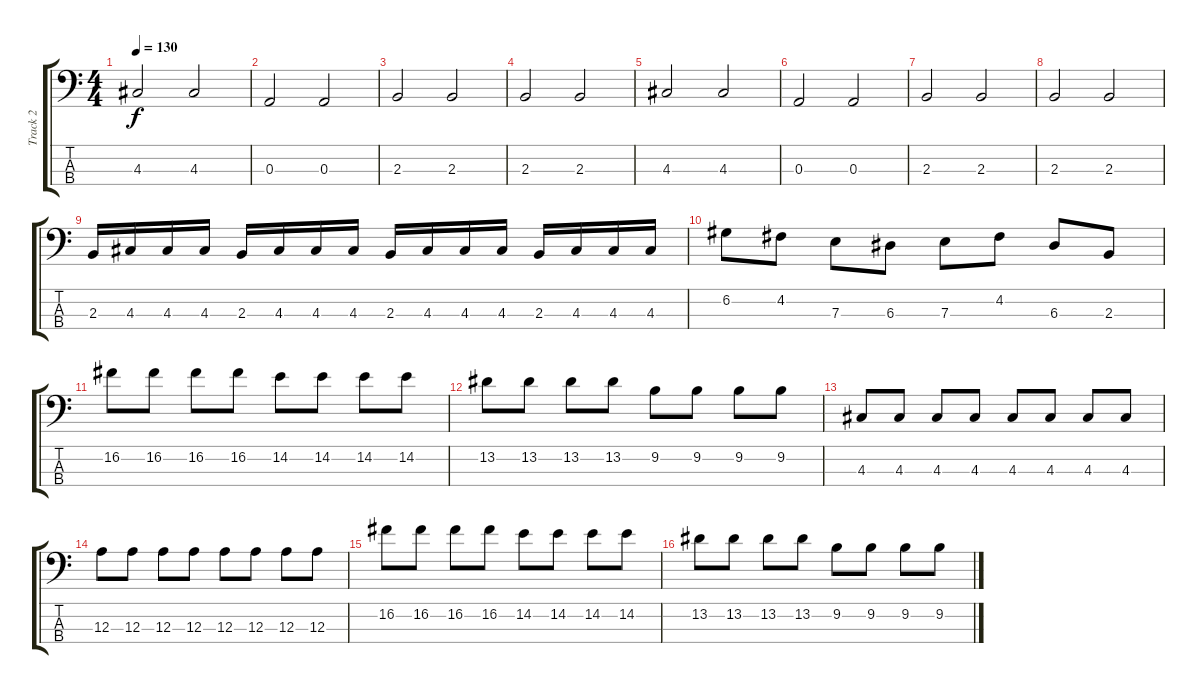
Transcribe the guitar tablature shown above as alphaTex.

\track ("Track 2" "Track 2") {instrument electricbassfinger}
\staff {score tabs}
\tuning (G2 D2 A1 E1) {hide}
\ts (4 4)
\tempo 130
\clef f4
\ks c
4.3.2{dy f} 4.3.2 |
0.3.2 0.3.2 |
2.3.2 2.3.2 |
2.3.2 2.3.2 |
4.3.2 4.3.2 |
0.3.2 0.3.2 |
2.3.2 2.3.2 |
2.3.2 2.3.2 |
2.3.16 4.3.16 4.3.16 4.3.16 2.3.16 4.3.16 4.3.16 4.3.16 2.3.16 4.3.16 4.3.16 4.3.16 2.3.16 4.3.16 4.3.16 4.3.16 |
6.2.8 4.2.8 7.3.8 6.3.8 7.3.8 4.2.8 6.3.8 2.3.8 |
16.2.8 16.2.8 16.2.8 16.2.8 14.2.8 14.2.8 14.2.8 14.2.8 |
13.2.8 13.2.8 13.2.8 13.2.8 9.2.8 9.2.8 9.2.8 9.2.8 |
4.3.8 4.3.8 4.3.8 4.3.8 4.3.8 4.3.8 4.3.8 4.3.8 |
12.3.8 12.3.8 12.3.8 12.3.8 12.3.8 12.3.8 12.3.8 12.3.8 |
16.2.8 16.2.8 16.2.8 16.2.8 14.2.8 14.2.8 14.2.8 14.2.8 |
13.2.8 13.2.8 13.2.8 13.2.8 9.2.8 9.2.8 9.2.8 9.2.8
